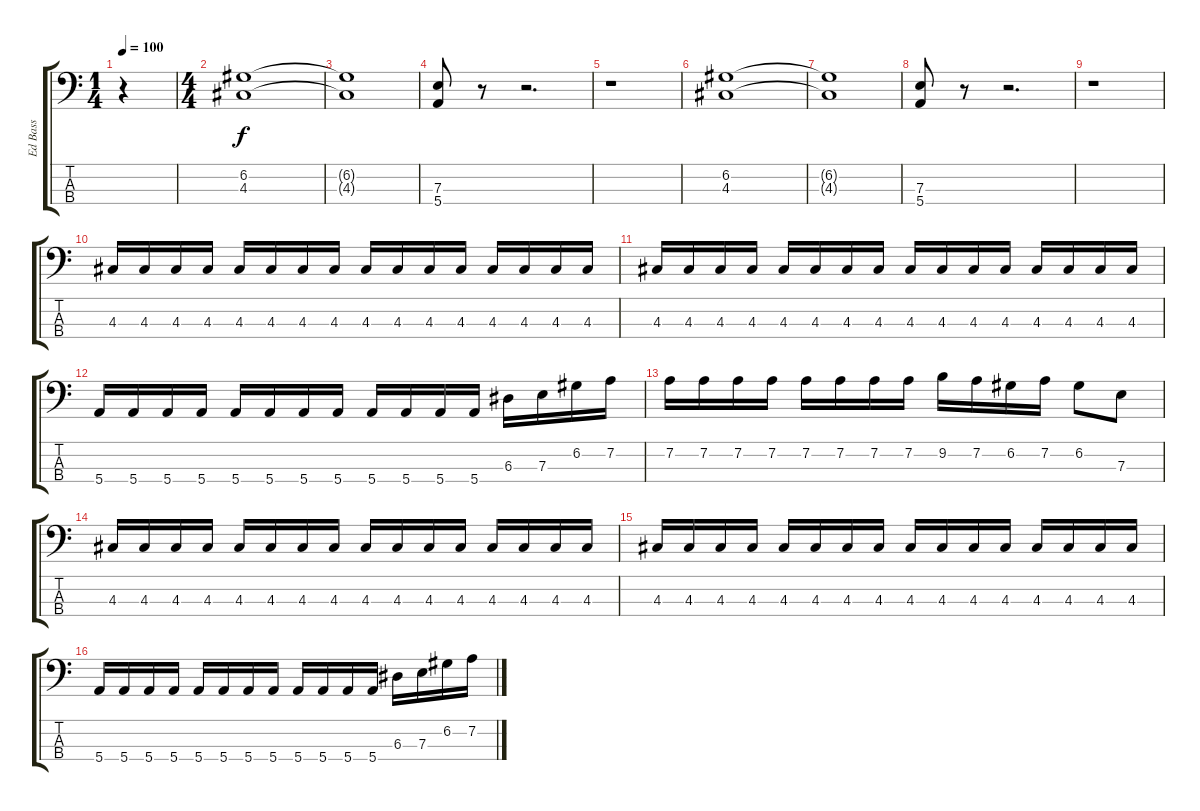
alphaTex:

\track ("Ed Bass" "Ed Bass") {instrument electricbasspick}
\staff {score tabs}
\tuning (G2 D2 A1 E1) {hide}
\ts (1 4)
\tempo 100
\clef f4
\ks c
r.4{dy f instrument electricbasspick} |
\ts (4 4)
(6.2 4.3).1 |
(6.2{t} 4.3{t}).1 |
(7.3 5.4).8 r.8 r.2{d} |
r.1 |
(6.2 4.3).1 |
(6.2{t} 4.3{t}).1 |
(7.3 5.4).8 r.8 r.2{d} |
r.1 |
4.3.16 4.3.16 4.3.16 4.3.16 4.3.16 4.3.16 4.3.16 4.3.16 4.3.16 4.3.16 4.3.16 4.3.16 4.3.16 4.3.16 4.3.16 4.3.16 |
4.3.16 4.3.16 4.3.16 4.3.16 4.3.16 4.3.16 4.3.16 4.3.16 4.3.16 4.3.16 4.3.16 4.3.16 4.3.16 4.3.16 4.3.16 4.3.16 |
5.4.16 5.4.16 5.4.16 5.4.16 5.4.16 5.4.16 5.4.16 5.4.16 5.4.16 5.4.16 5.4.16 5.4.16 6.3.16 7.3.16 6.2.16 7.2.16 |
7.2.16 7.2.16 7.2.16 7.2.16 7.2.16 7.2.16 7.2.16 7.2.16 9.2.16 7.2.16 6.2.16 7.2.16 6.2.8 7.3.8 |
4.3.16 4.3.16 4.3.16 4.3.16 4.3.16 4.3.16 4.3.16 4.3.16 4.3.16 4.3.16 4.3.16 4.3.16 4.3.16 4.3.16 4.3.16 4.3.16 |
4.3.16 4.3.16 4.3.16 4.3.16 4.3.16 4.3.16 4.3.16 4.3.16 4.3.16 4.3.16 4.3.16 4.3.16 4.3.16 4.3.16 4.3.16 4.3.16 |
5.4.16 5.4.16 5.4.16 5.4.16 5.4.16 5.4.16 5.4.16 5.4.16 5.4.16 5.4.16 5.4.16 5.4.16 6.3.16 7.3.16 6.2.16 7.2.16
